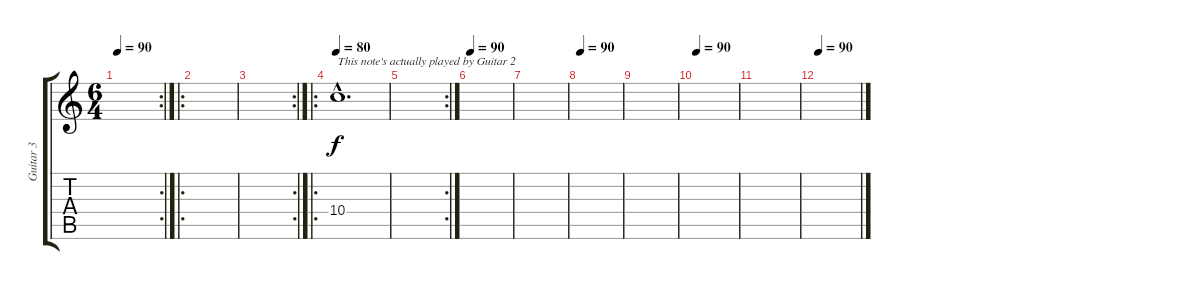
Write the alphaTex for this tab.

\track ("Guitar 3" "Guitar 3") {instrument acousticguitarsteel}
\staff {score tabs}
\tuning (E4 B3 G3 D3 A2 E2) {hide}
\rc 2
\ts (6 4)
\tempo 90
\clef g2
\ks c
|
\ro
|
\rc 2
|
\ro
\tempo 80
10.4{hac}.1{d txt "This note's actually played by Guitar 2" volume 0 instrument distortionguitar} |
\rc 2
|
\tempo 90
|
|
\tempo 90
|
|
\tempo 90
|
|
\tempo 90
